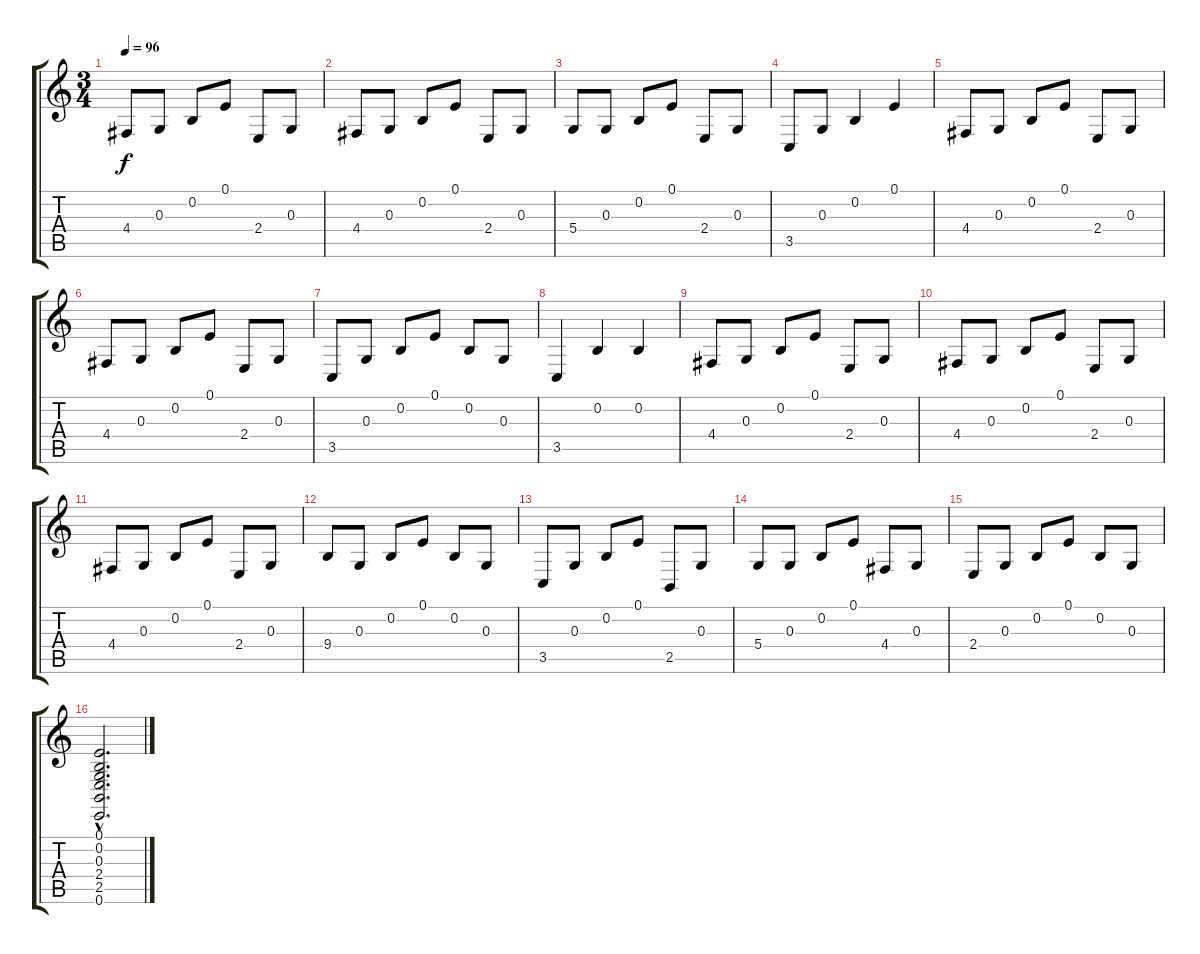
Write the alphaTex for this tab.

\track "" {instrument orchestralharp}
\staff {score tabs}
\tuning (E4 B3 G3 D3 A2 E2) {hide}
\ts (3 4)
\tempo 96
\clef g2
\ks c
4.4.8{dy f instrument orchestralharp} 0.3.8 0.2.8 0.1.8 2.4.8 0.3.8 |
4.4.8 0.3.8 0.2.8 0.1.8 2.4.8 0.3.8 |
5.4.8 0.3.8 0.2.8 0.1.8 2.4.8 0.3.8 |
3.5.8 0.3.8 0.2.4 0.1.4 |
4.4.8 0.3.8 0.2.8 0.1.8 2.4.8 0.3.8 |
4.4.8 0.3.8 0.2.8 0.1.8 2.4.8 0.3.8 |
3.5.8 0.3.8 0.2.8 0.1.8 0.2.8 0.3.8 |
3.5.4 0.2.4 0.2.4 |
4.4.8 0.3.8 0.2.8 0.1.8 2.4.8 0.3.8 |
4.4.8 0.3.8 0.2.8 0.1.8 2.4.8 0.3.8 |
4.4.8 0.3.8 0.2.8 0.1.8 2.4.8 0.3.8 |
9.4.8 0.3.8 0.2.8 0.1.8 0.2.8 0.3.8 |
3.5.8 0.3.8 0.2.8 0.1.8 2.5.8 0.3.8 |
5.4.8 0.3.8 0.2.8 0.1.8 4.4.8 0.3.8 |
2.4.8 0.3.8 0.2.8 0.1.8 0.2.8 0.3.8 |
(0.1{hac} 0.2{hac} 0.3{hac} 2.4{hac} 2.5{hac} 0.6{hac}).2{d}
